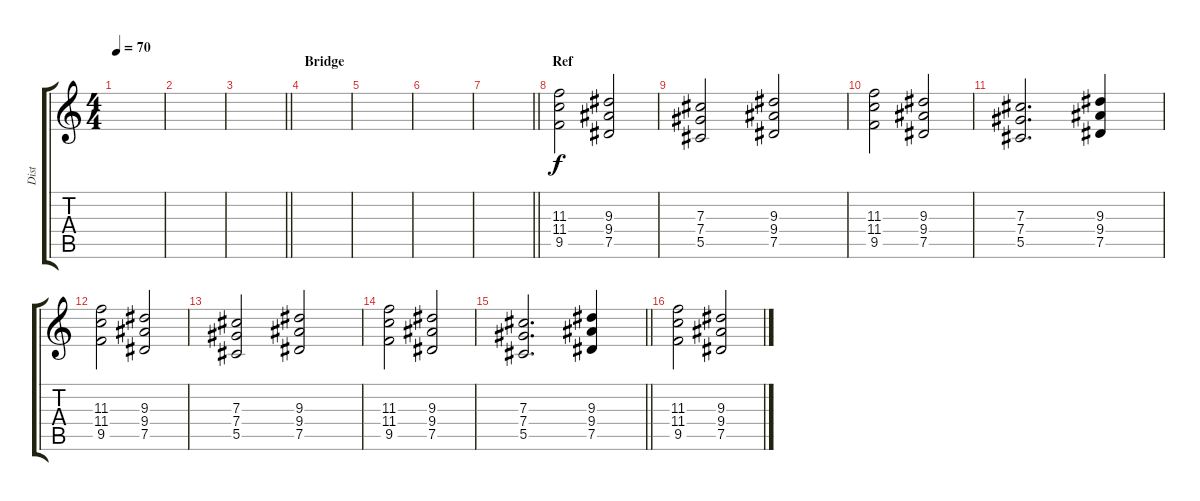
\track ("Dist" "Dist") {instrument distortionguitar}
\staff {score tabs}
\tuning (Eb4 Bb3 Gb3 Db3 Ab2 Eb2) {hide}
\ts (4 4)
\tempo 70
\clef g2
\ks c
|
|
\barLineRight lightlight
|
\section ("" "Bridge")
|
|
|
\barLineRight lightlight
|
\section ("" "Ref")
(11.3 11.4 9.5).2 (9.3 9.4 7.5).2 |
(7.3 7.4 5.5).2 (9.3 9.4 7.5).2 |
(11.3 11.4 9.5).2 (9.3 9.4 7.5).2 |
(7.3 7.4 5.5).2{d} (9.3 9.4 7.5).4 |
(11.3 11.4 9.5).2 (9.3 9.4 7.5).2 |
(7.3 7.4 5.5).2 (9.3 9.4 7.5).2 |
(11.3 11.4 9.5).2 (9.3 9.4 7.5).2 |
\barLineRight lightlight
(7.3 7.4 5.5).2{d} (9.3 9.4 7.5).4 |
(11.3 11.4 9.5).2 (9.3 9.4 7.5).2
